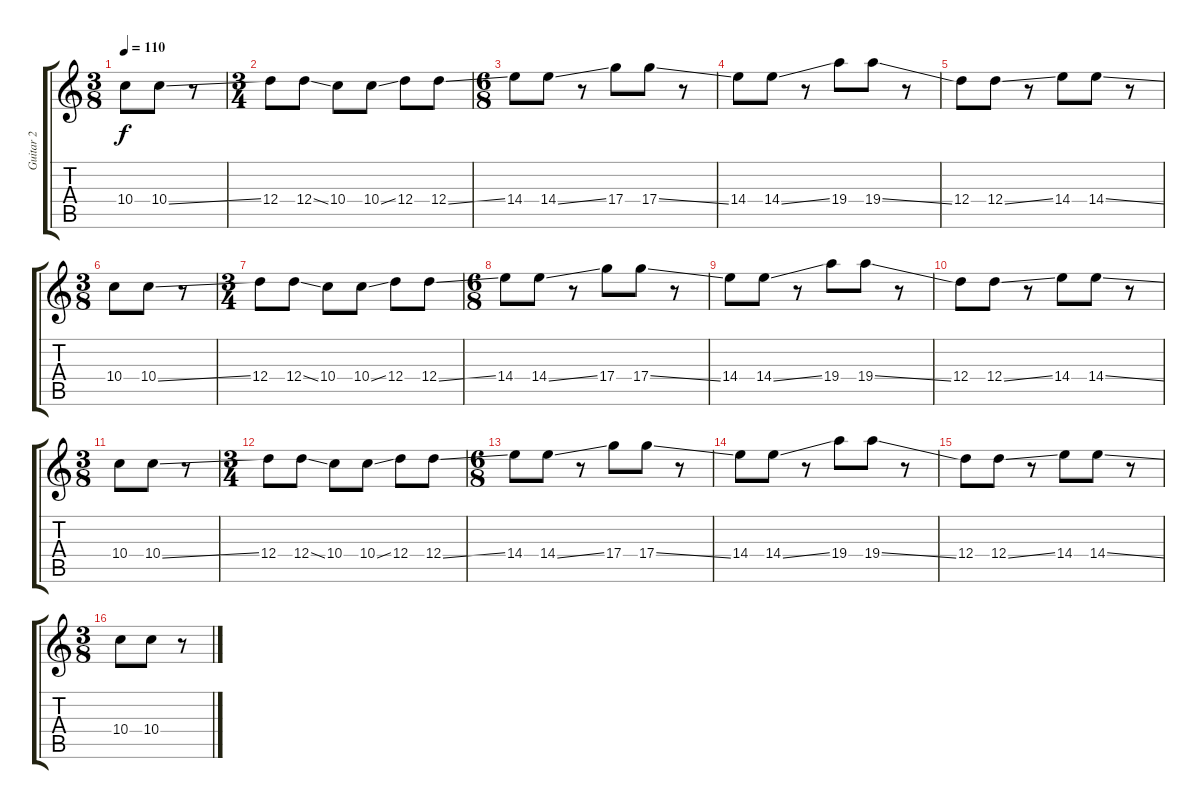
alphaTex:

\track ("Guitar 2" "Guitar 2") {instrument distortionguitar}
\staff {score tabs}
\tuning (E4 B3 G3 D3 A2 D2) {hide}
\ts (3 8)
\tempo 110
\clef g2
\ks c
10.4.8{dy f} 10.4{ss}.8 r.8 |
\ts (3 4)
12.4.8 12.4{ss}.8 10.4.8 10.4{ss}.8 12.4.8 12.4{ss}.8 |
\ts (6 8)
14.4.8{instrument synthbass1} 14.4{ss}.8 r.8 17.4.8 17.4{ss}.8 r.8 |
14.4.8 14.4{ss}.8 r.8 19.4.8 19.4{ss}.8 r.8 |
12.4.8 12.4{ss}.8 r.8 14.4.8 14.4{ss}.8 r.8 |
\ts (3 8)
10.4.8 10.4{ss}.8 r.8 |
\ts (3 4)
12.4.8 12.4{ss}.8 10.4.8 10.4{ss}.8 12.4.8 12.4{ss}.8 |
\ts (6 8)
14.4.8{instrument synthbass1} 14.4{ss}.8 r.8 17.4.8 17.4{ss}.8 r.8 |
14.4.8 14.4{ss}.8 r.8 19.4.8 19.4{ss}.8 r.8 |
12.4.8 12.4{ss}.8 r.8 14.4.8 14.4{ss}.8 r.8 |
\ts (3 8)
10.4.8 10.4{ss}.8 r.8 |
\ts (3 4)
12.4.8 12.4{ss}.8 10.4.8 10.4{ss}.8 12.4.8 12.4{ss}.8 |
\ts (6 8)
14.4.8{instrument synthbass1} 14.4{ss}.8 r.8 17.4.8 17.4{ss}.8 r.8 |
14.4.8 14.4{ss}.8 r.8 19.4.8 19.4{ss}.8 r.8 |
12.4.8 12.4{ss}.8 r.8 14.4.8 14.4{ss}.8 r.8 |
\ts (3 8)
10.4.8 10.4{ss}.8 r.8
